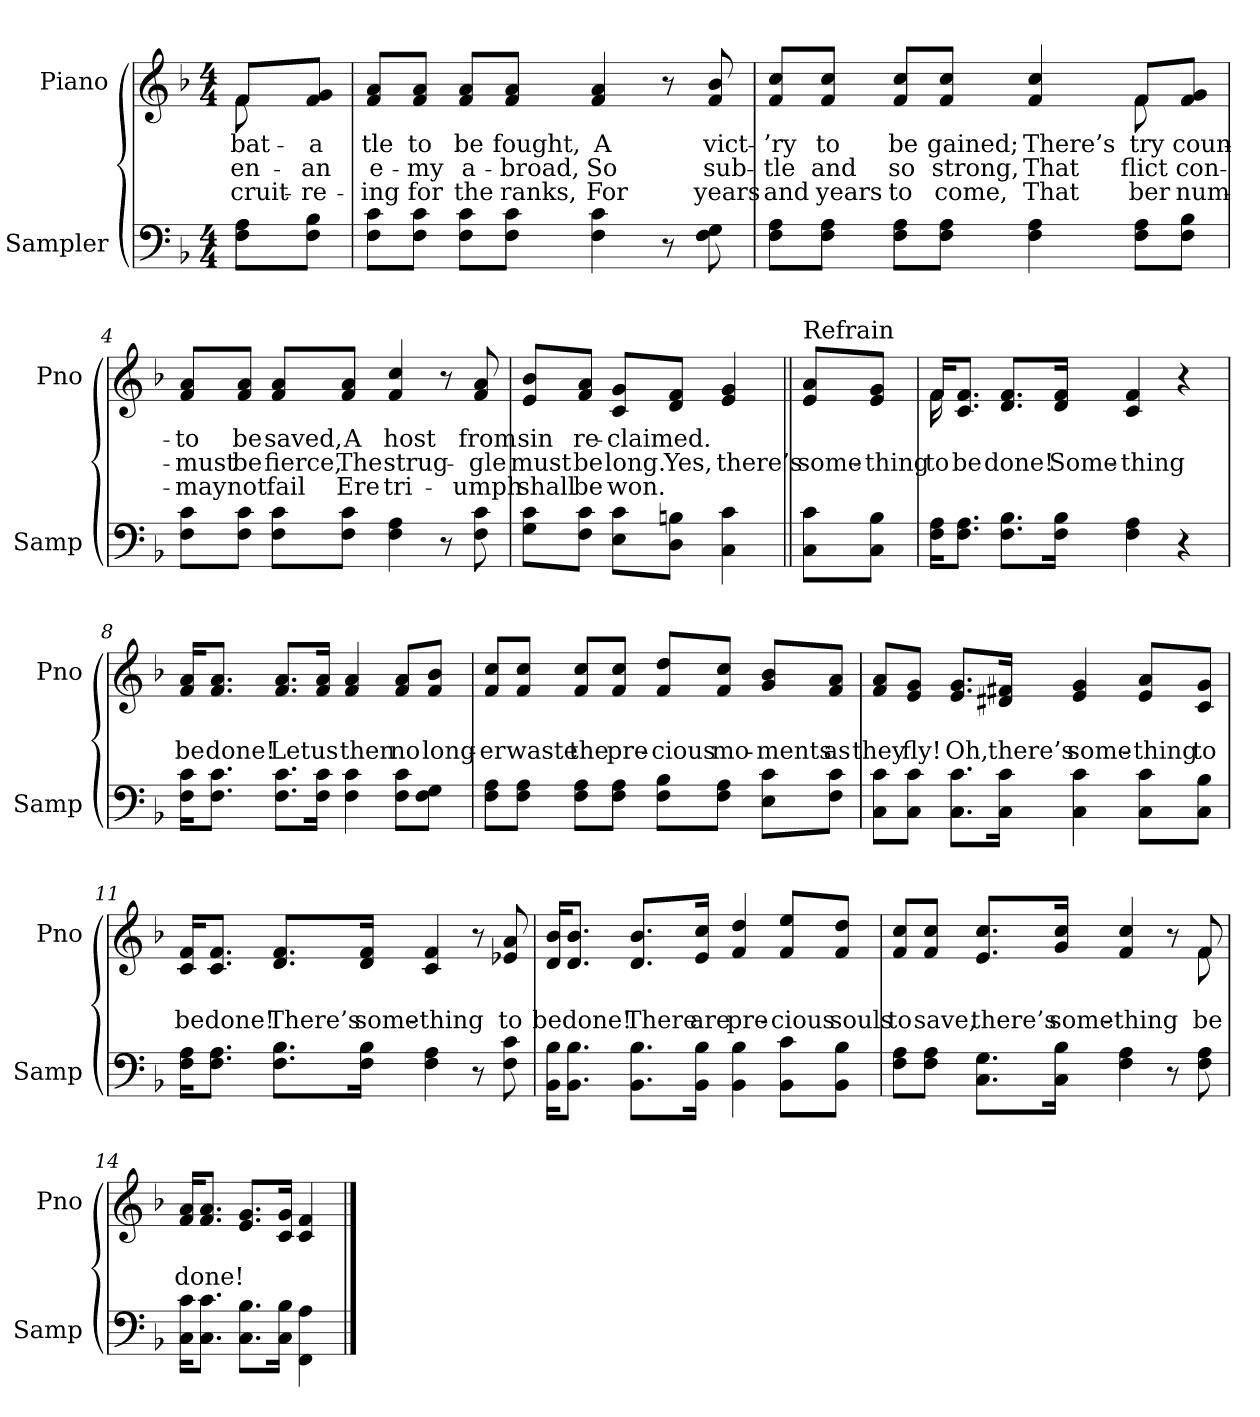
**kern	**kern	**text	**text	**text
*part2	*part1	*part1	*part1	*part1
*staff2	*staff1	*staff1	*staff1	*staff1
*I"Sampler	*I"Piano	*	*	*
*I'Samp	*I'Pno	*	*	*
*clefF4	*clefG2	*	*	*
*k[b-]	*k[b-]	*	*	*
*F:	*F:	*	*	*
*M4/4	*M4/4	*	*	*
=1	=1	=1	=1	=1
*	*^	*	*	*
8F\ 8A\L	8f/L	8f	bat-	en-	-cruit-
8F\ 8B-\J	8f/ 8g/J	8ryy	a	an	re-
*	*v	*v	*	*	*
=2	=2	=2	=2	=2
8F\ 8c\L	8f/ 8a/L	-tle	-e-	-ing
8F\ 8c\J	8f/ 8a/J	to	-my	for
8F\ 8c\L	8f/ 8a/L	be	a-	the
8F\ 8c\J	8f/ 8a/J	fought,	-broad,	ranks,
4F 4c	4f 4a	A	So	For
8r	8r	.	.	.
8F 8G	8f 8b-	vict-	sub-	years
=3	=3	=3	=3	=3
*	*^	*	*	*
8F\ 8A\L	8f/ 8cc/L	2.ryy	-’ry	-tle	and
8F\ 8A\J	8f/ 8cc/J	.	to	and	years
8F\ 8A\L	8f/ 8cc/L	.	be	so	to
8F\ 8A\J	8f/ 8cc/J	.	gained;	strong,	come,
4F 4A	4f 4cc	.	There’s	That	That
8F\ 8A\L	8f/L	8f	-try	-flict	-ber
8F\ 8B-\J	8f/ 8g/J	8ryy	coun-	con-	num-
*	*v	*v	*	*	*
=4	=4	=4	=4	=4
8F\ 8c\L	8f/ 8a/L	to	must	may
8F\ 8c\J	8f/ 8a/J	be	be	not
8F\ 8c\L	8f/ 8a/L	saved,	fierce,	fail
8F\ 8c\J	8f/ 8a/J	A	The	Ere
4F 4A	4f 4cc	host	strug-	tri-
8r	8r	.	.	.
8F 8c	8f 8a	from	-gle	-umph
=5	=5	=5	=5	=5
8G\ 8c\L	8e/ 8b-/L	sin	must	shall
8F\ 8c\J	8f/ 8a/J	re-	be	be
8E\ 8c\L	8c/ 8g/L	-claimed.	long.	won.
8D\ 8Bn\J	8d/ 8f/J	.	Yes,	.
4C 4c	4e 4g	.	there’s	.
=6||	=6||	=6||	=6||	=6||
!	!LO:TX:t=Refrain	!	!	!
8C\ 8c\L	8e/ 8a/L	.	some-	.
8C\ 8B-\J	8e/ 8g/J	.	-thing	.
=7	=7	=7	=7	=7
*	*^	*	*	*
16F\ 16A\KL	16f/KL	16f	.	to	.
8.F\ 8.A\J	8.c/ 8.f/J	2...ryy	.	be	.
8.F\ 8.B-\L	8.d/ 8.f/L	.	.	done!	.
16F\ 16B-\Jk	16d/ 16f/Jk	.	.	Some-	.
4F 4A	4c 4f	.	.	-thing	.
4r	4r	.	.	.	.
*	*v	*v	*	*	*
=8	=8	=8	=8	=8
16F\ 16c\KL	16f/ 16a/KL	.	be	.
8.F\ 8.c\J	8.f/ 8.a/J	.	done!	.
8.F\ 8.c\L	8.f/ 8.a/L	.	Let	.
16F\ 16c\Jk	16f/ 16a/Jk	.	us	.
4F 4c	4f 4a	.	then	.
8F\ 8c\L	8f/ 8a/L	.	no	.
8F\ 8G\J	8f/ 8b-/J	.	long-	.
=9	=9	=9	=9	=9
8F\ 8A\L	8f/ 8cc/L	.	-er	.
8F\ 8A\J	8f/ 8cc/J	.	waste	.
8F\ 8A\L	8f/ 8cc/L	.	the	.
8F\ 8A\J	8f/ 8cc/J	.	pre-	.
8F\ 8B-\L	8f/ 8dd/L	.	-cious	.
8F\ 8A\J	8f/ 8cc/J	.	mo-	.
8E\ 8c\L	8g/ 8b-/L	.	-ments	.
8F\ 8c\J	8f/ 8a/J	.	as	.
=10	=10	=10	=10	=10
8C\ 8c\L	8f/ 8a/L	.	they	.
8C\ 8c\J	8e/ 8g/J	.	fly!	.
8.C\ 8.c\L	8.e/ 8.g/L	.	Oh,	.
16C\ 16c\Jk	16d#X/ 16f#X/Jk	.	there’s	.
4C 4c	4e 4g	.	some-	.
8C\ 8c\L	8e/ 8a/L	.	-thing	.
8C\ 8B-\J	8c/ 8g/J	.	to	.
=11	=11	=11	=11	=11
16F\ 16A\KL	16c/ 16f/KL	.	be	.
8.F\ 8.A\J	8.c/ 8.f/J	.	done!	.
8.F\ 8.B-\L	8.d/ 8.f/L	.	There’s	.
16F\ 16B-\Jk	16d/ 16f/Jk	.	some-	.
4F 4A	4c 4f	.	-thing	.
8r	8r	.	.	.
8F 8c	8e-X 8a	.	to	.
=12	=12	=12	=12	=12
16BB-\ 16B-\KL	16d/ 16b-/KL	.	be	.
8.BB-\ 8.B-\J	8.d/ 8.b-/J	.	done!	.
8.BB-\ 8.B-\L	8.d/ 8.b-/L	.	There	.
16BB-\ 16B-\Jk	16e/ 16cc/Jk	.	are	.
4BB- 4B-	4f 4dd	.	pre-	.
8BB-\ 8c\L	8f/ 8ee/L	.	-cious	.
8BB-\ 8B-\J	8f/ 8dd/J	.	souls	.
=13	=13	=13	=13	=13
*	*^	*	*	*
8F\ 8A\L	8f/ 8cc/L	2..ryy	.	to	.
8F\ 8A\J	8f/ 8cc/J	.	.	save,	.
8.C\ 8.G\L	8.e/ 8.cc/L	.	.	there’s	.
16C\ 16B-\Jk	16g/ 16cc/Jk	.	.	some-	.
4F 4A	4f 4cc	.	.	-thing	.
8r	8r	.	.	.	.
8F 8A	8f/	8f	.	be	.
*	*v	*v	*	*	*
=14	=14	=14	=14	=14
16C\ 16c\KL	16f/ 16a/KL	.	done!	.
8.C\ 8.c\J	8.f/ 8.a/J	.	.	.
8.C\ 8.B-\L	8.e/ 8.g/L	.	.	.
16C\ 16B-\Jk	16c/ 16g/Jk	.	.	.
4FF\ 4A\	4c 4f	.	.	.
==	==	==	==	==
*-	*-	*-	*-	*-
